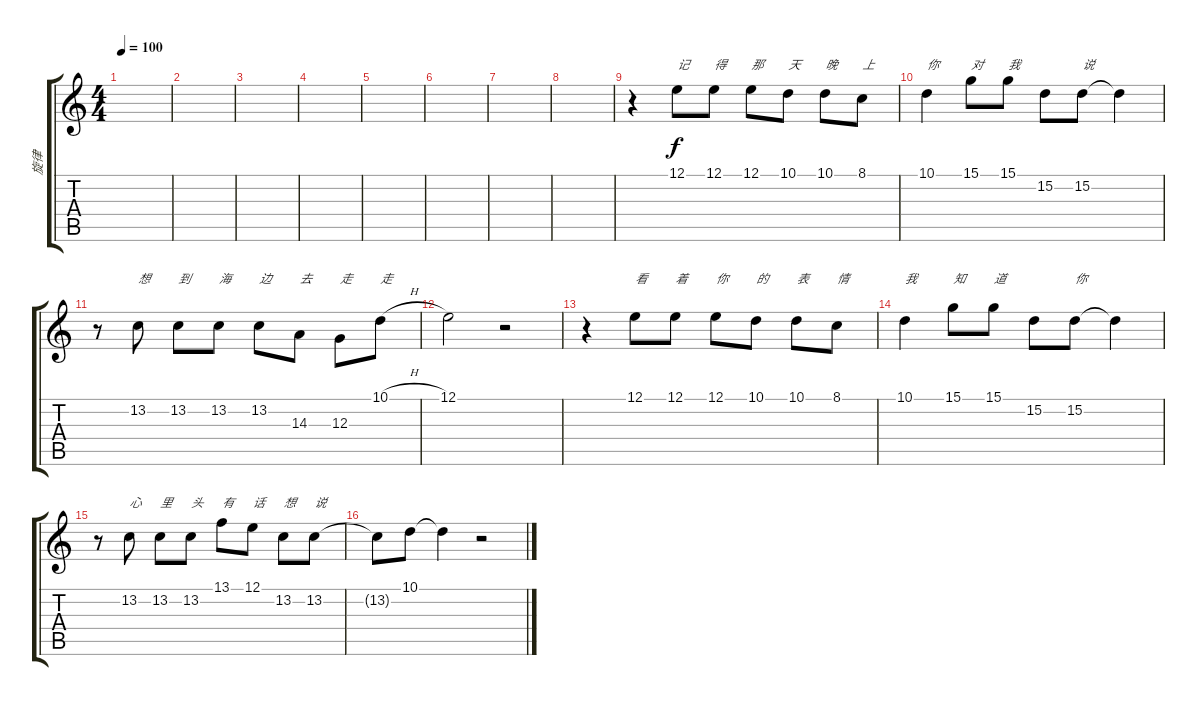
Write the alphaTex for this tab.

\track ("旋律" "旋律") {instrument flute}
\staff {score tabs}
\tuning (E4 B3 G3 D3 A2 E2) {hide}
\ts (4 4)
\tempo 100
\clef g2
\ks c
|
|
|
|
|
|
|
|
r.4 12.1.8{txt "记"} 12.1.8{txt "得"} 12.1.8{txt "那"} 10.1.8{txt "天"} 10.1.8{txt "晚"} 8.1.8{txt "上"} |
10.1.4{txt "你"} 15.1.8{txt "对"} 15.1.8{txt "我"} 15.2.8 15.2.8{txt "说"} 15.2{t}.4 |
r.8 13.2.8{txt "想"} 13.2.8{txt "到"} 13.2.8{txt "海"} 13.2.8{txt "边"} 14.3.8{txt "去"} 12.3.8{txt "走"} 10.1{h}.8{txt "走"} |
12.1.2 r.2 |
r.4 12.1.8{txt "看"} 12.1.8{txt "着"} 12.1.8{txt "你"} 10.1.8{txt "的"} 10.1.8{txt "表"} 8.1.8{txt "情"} |
10.1.4{txt "我"} 15.1.8{txt "知"} 15.1.8{txt "道"} 15.2.8 15.2.8{txt "你"} 15.2{t}.4 |
r.8 13.2.8{txt "心"} 13.2.8{txt "里"} 13.2.8{txt "头"} 13.1.8{txt "有"} 12.1.8{txt "话"} 13.2.8{txt "想"} 13.2.8{txt "说"} |
13.2{t}.8 10.1.8 10.1{t}.4 r.2
